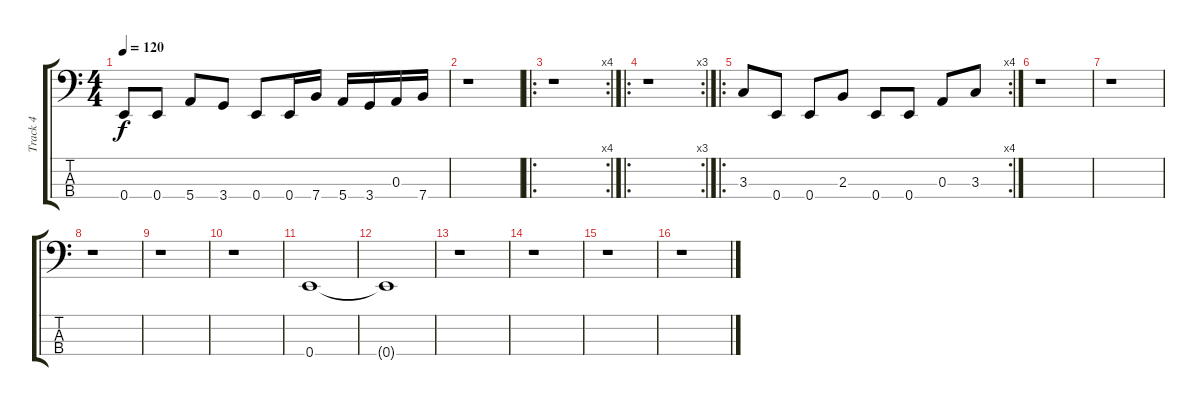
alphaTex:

\track ("Track 4" "Track 4") {instrument slapbass1}
\staff {score tabs}
\tuning (G2 D2 A1 E1) {hide}
\ts (4 4)
\tempo 120
\clef f4
\ks c
0.4.8{dy f} 0.4.8 5.4.8 3.4.8 0.4.8 0.4.16 7.4.16{instrument slapbass1} 5.4.16 3.4.16 0.3.16 7.4.16 |
r.1 |
\ro
\rc 4
r.1 |
\ro
\rc 3
r.1 |
\ro
\rc 4
3.3.8 0.4.8 0.4.8 2.3.8 0.4.8 0.4.8 0.3.8 3.3.8 |
r.1 |
r.1 |
r.1 |
r.1 |
r.1 |
0.4.1 |
0.4{t}.1 |
r.1 |
r.1 |
r.1 |
r.1
